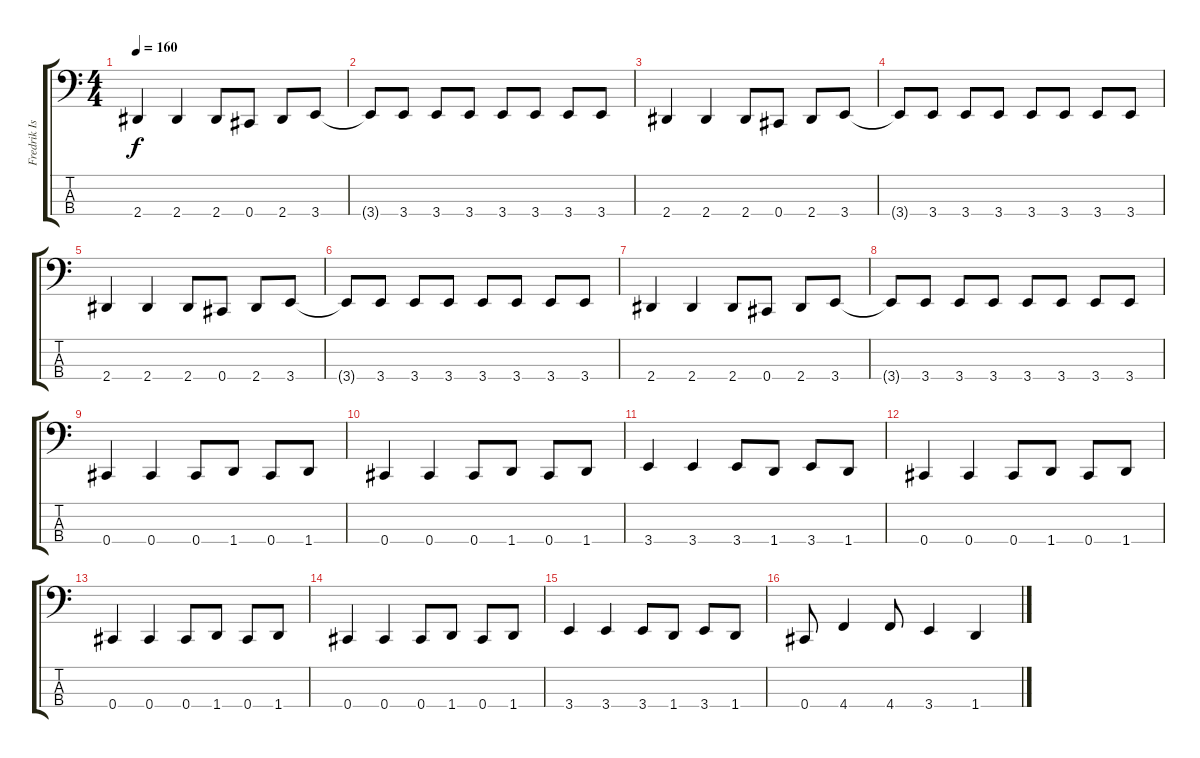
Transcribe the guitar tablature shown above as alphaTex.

\track ("Fredrik Isaksson" "Fredrik Is") {instrument electricbasspick}
\staff {score tabs}
\tuning (E2 B1 Gb1 Db1) {hide}
\ts (4 4)
\tempo 160
\clef f4
\ks c
2.4.4{dy f} 2.4.4 2.4.8 0.4.8 2.4.8 3.4.8 |
3.4{t}.8 3.4.8 3.4.8 3.4.8 3.4.8 3.4.8 3.4.8 3.4.8 |
2.4.4 2.4.4 2.4.8 0.4.8 2.4.8 3.4.8 |
3.4{t}.8 3.4.8 3.4.8 3.4.8 3.4.8 3.4.8 3.4.8 3.4.8 |
2.4.4 2.4.4 2.4.8 0.4.8 2.4.8 3.4.8 |
3.4{t}.8 3.4.8 3.4.8 3.4.8 3.4.8 3.4.8 3.4.8 3.4.8 |
2.4.4 2.4.4 2.4.8 0.4.8 2.4.8 3.4.8 |
3.4{t}.8 3.4.8 3.4.8 3.4.8 3.4.8 3.4.8 3.4.8 3.4.8 |
0.4.4 0.4.4 0.4.8 1.4.8 0.4.8 1.4.8 |
0.4.4 0.4.4 0.4.8 1.4.8 0.4.8 1.4.8 |
3.4.4 3.4.4 3.4.8 1.4.8 3.4.8 1.4.8 |
0.4.4 0.4.4 0.4.8 1.4.8 0.4.8 1.4.8 |
0.4.4 0.4.4 0.4.8 1.4.8 0.4.8 1.4.8 |
0.4.4 0.4.4 0.4.8 1.4.8 0.4.8 1.4.8 |
3.4.4 3.4.4 3.4.8 1.4.8 3.4.8 1.4.8 |
0.4.8 4.4.4 4.4.8 3.4.4 1.4.4
